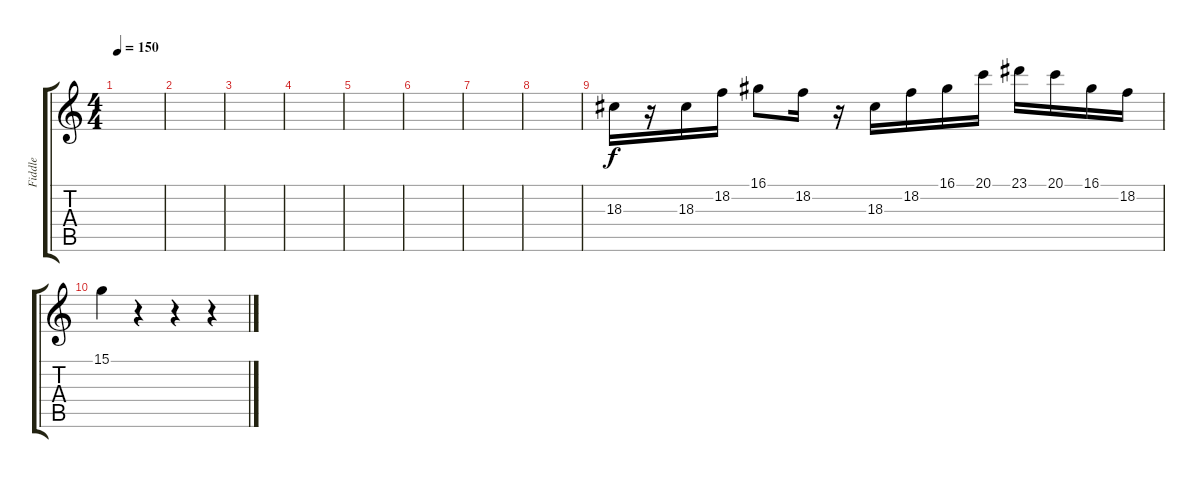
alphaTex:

\track ("Fiddle" "Fiddle") {instrument fiddle}
\staff {score tabs}
\tuning (E4 B3 G3 D3 A2 E2) {hide}
\ts (4 4)
\tempo 150
\clef g2
\ks c
|
|
|
|
|
|
|
|
18.3.16 r.16 18.3.16 18.2.16 16.1.8 18.2.16 r.16 18.3.16 18.2.16 16.1.16 20.1.16 23.1.16 20.1.16 16.1.16 18.2.16 |
15.1.4 r.4 r.4 r.4
